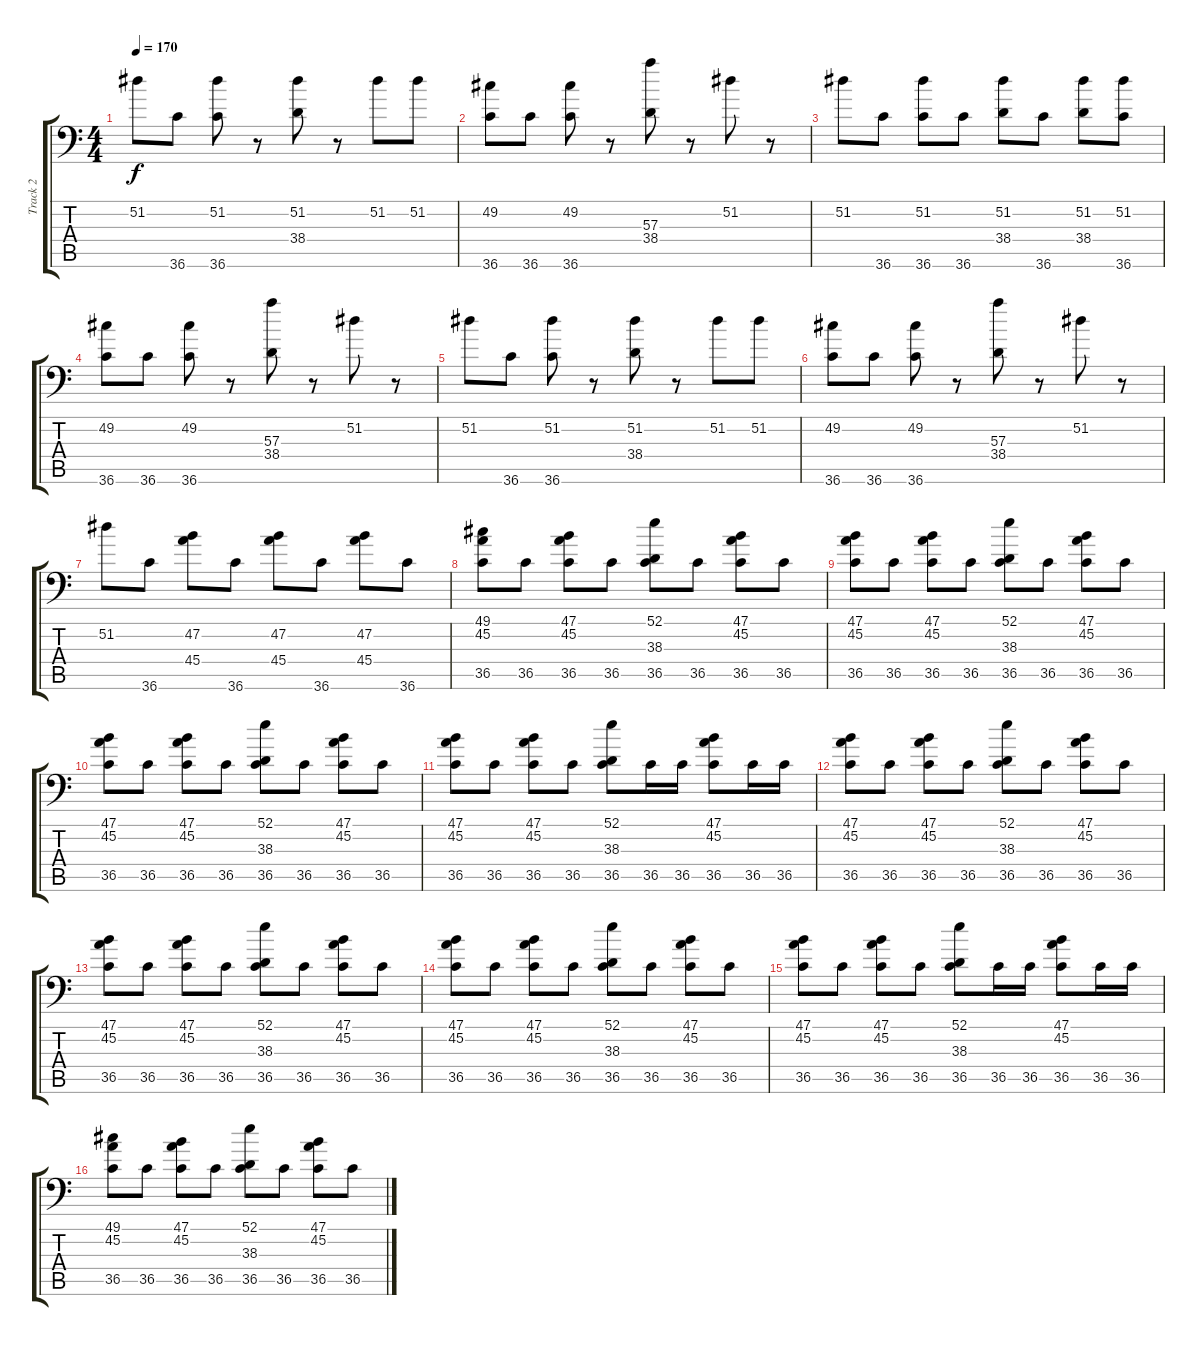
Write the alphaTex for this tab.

\track ("Track 2" "Track 2") {instrument acousticgrandpiano}
\staff {score tabs}
\tuning (C-1 C-1 C-1 C-1 C-1 C-1) {hide}
\ts (4 4)
\tempo 170
\clef f4
\ks c
51.2.8{dy f} 36.6.8 (51.2 36.6).8 r.8 (51.2 38.4).8 r.8 51.2.8 51.2.8 |
(49.2 36.6).8 36.6.8 (49.2 36.6).8 r.8 (57.3 38.4).8 r.8 51.2.8 r.8 |
51.2.8 36.6.8 (51.2 36.6).8 36.6.8 (51.2 38.4).8 36.6.8 (51.2 38.4).8 (51.2 36.6).8 |
(49.2 36.6).8 36.6.8 (49.2 36.6).8 r.8 (57.3 38.4).8 r.8 51.2.8 r.8 |
51.2.8 36.6.8 (51.2 36.6).8 r.8 (51.2 38.4).8 r.8 51.2.8 51.2.8 |
(49.2 36.6).8 36.6.8 (49.2 36.6).8 r.8 (57.3 38.4).8 r.8 51.2.8 r.8 |
51.2.8 36.6.8 (47.2 45.4).8 36.6.8 (47.2 45.4).8 36.6.8 (47.2 45.4).8 36.6.8 |
(49.1 45.2 36.5).8 36.5.8 (47.1 45.2 36.5).8 36.5.8 (52.1 38.3 36.5).8 36.5.8 (47.1 45.2 36.5).8 36.5.8 |
(47.1 45.2 36.5).8 36.5.8 (47.1 45.2 36.5).8 36.5.8 (52.1 38.3 36.5).8 36.5.8 (47.1 45.2 36.5).8 36.5.8 |
(47.1 45.2 36.5).8 36.5.8 (47.1 45.2 36.5).8 36.5.8 (52.1 38.3 36.5).8 36.5.8 (47.1 45.2 36.5).8 36.5.8 |
(47.1 45.2 36.5).8 36.5.8 (47.1 45.2 36.5).8 36.5.8 (52.1 38.3 36.5).8 36.5.16 36.5.16 (47.1 45.2 36.5).8 36.5.16 36.5.16 |
(47.1 45.2 36.5).8 36.5.8 (47.1 45.2 36.5).8 36.5.8 (52.1 38.3 36.5).8 36.5.8 (47.1 45.2 36.5).8 36.5.8 |
(47.1 45.2 36.5).8 36.5.8 (47.1 45.2 36.5).8 36.5.8 (52.1 38.3 36.5).8 36.5.8 (47.1 45.2 36.5).8 36.5.8 |
(47.1 45.2 36.5).8 36.5.8 (47.1 45.2 36.5).8 36.5.8 (52.1 38.3 36.5).8 36.5.8 (47.1 45.2 36.5).8 36.5.8 |
(47.1 45.2 36.5).8 36.5.8 (47.1 45.2 36.5).8 36.5.8 (52.1 38.3 36.5).8 36.5.16 36.5.16 (47.1 45.2 36.5).8 36.5.16 36.5.16 |
(49.1 45.2 36.5).8 36.5.8 (47.1 45.2 36.5).8 36.5.8 (52.1 38.3 36.5).8 36.5.8 (47.1 45.2 36.5).8 36.5.8
